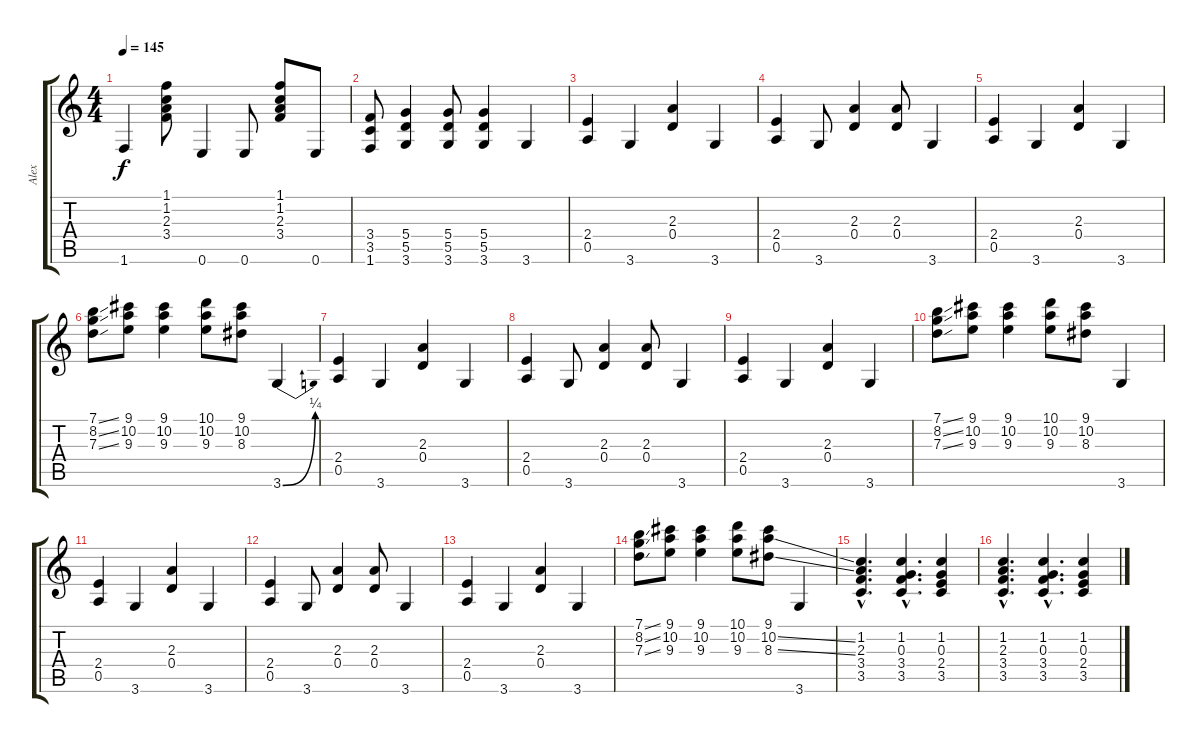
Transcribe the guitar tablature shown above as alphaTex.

\track ("Alex" "Alex") {instrument overdrivenguitar}
\staff {score tabs}
\tuning (E4 B3 G3 D3 A2 E2) {hide}
\ts (4 4)
\tempo 145
\clef g2
\ks c
1.6.4{dy f} (1.1 1.2 2.3 3.4).8 0.6.4 0.6.8 (1.1 1.2 2.3 3.4).8 0.6.8 |
(3.4 3.5 1.6).8 (5.4 5.5 3.6).4 (5.4 5.5 3.6).8 (5.4 5.5 3.6).4 3.6.4 |
(2.4 0.5).4 3.6.4 (2.3 0.4).4 3.6.4 |
(2.4 0.5).4 3.6.8 (2.3 0.4).4 (2.3 0.4).8 3.6.4 |
(2.4 0.5).4 3.6.4 (2.3 0.4).4 3.6.4 |
(7.1{ss} 8.2{ss} 7.3{ss}).8 (9.1 10.2 9.3).8 (9.1 10.2 9.3).4 (10.1 10.2 9.3).8 (9.1 10.2 8.3).8 3.6{be (bend 0 0 60 1)}.4 |
(2.4 0.5).4 3.6.4 (2.3 0.4).4 3.6.4 |
(2.4 0.5).4 3.6.8 (2.3 0.4).4 (2.3 0.4).8 3.6.4 |
(2.4 0.5).4 3.6.4 (2.3 0.4).4 3.6.4 |
(7.1{ss} 8.2{ss} 7.3{ss}).8 (9.1 10.2 9.3).8 (9.1 10.2 9.3).4 (10.1 10.2 9.3).8 (9.1 10.2 8.3).8 3.6.4 |
(2.4 0.5).4 3.6.4 (2.3 0.4).4 3.6.4 |
(2.4 0.5).4 3.6.8 (2.3 0.4).4 (2.3 0.4).8 3.6.4 |
(2.4 0.5).4 3.6.4 (2.3 0.4).4 3.6.4 |
(7.1{ss} 8.2{ss} 7.3{ss}).8 (9.1 10.2 9.3).8 (9.1 10.2 9.3).4 (10.1 10.2 9.3).8 (9.1 10.2{ss} 8.3{ss}).8 3.6.4 |
(1.2{hac} 2.3{hac} 3.4{hac} 3.5{hac}).4{d} (1.2{hac} 0.3{hac} 3.4{hac} 3.5{hac}).4{d} (1.2 0.3 2.4 3.5).4 |
(1.2{hac} 2.3{hac} 3.4{hac} 3.5{hac}).4{d} (1.2{hac} 0.3{hac} 3.4{hac} 3.5{hac}).4{d} (1.2 0.3 2.4 3.5).4
